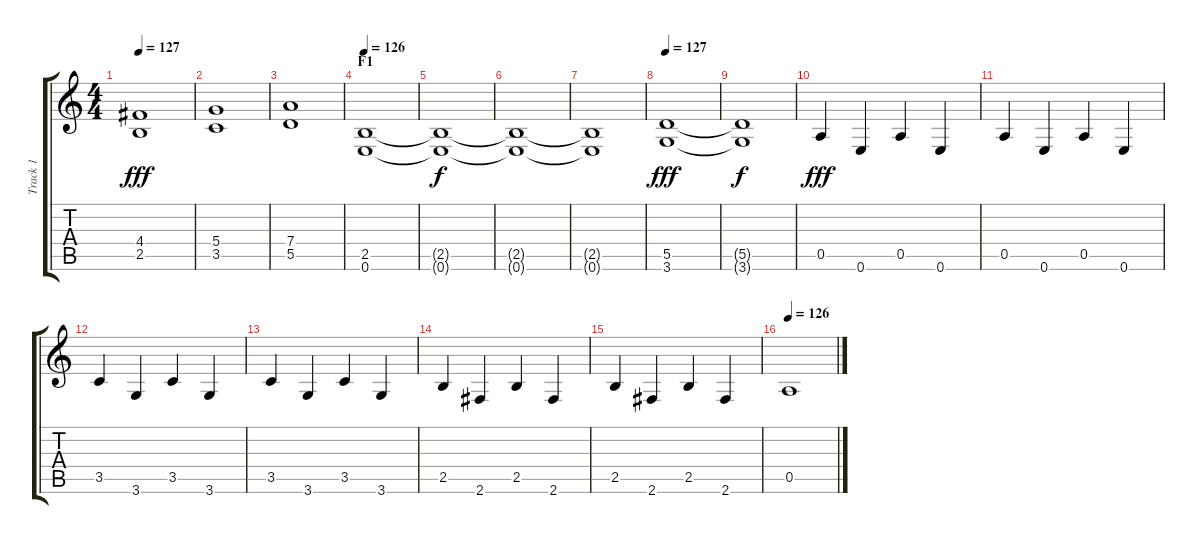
\track ("Track 1" "Track 1") {instrument distortionguitar}
\staff {score tabs}
\tuning (E4 B3 G3 D3 A2 E2) {hide}
\ts (4 4)
\tempo 127
\clef g2
\ks c
(4.4 2.5).1{dy fff} |
(5.4 3.5).1 |
(7.4 5.5).1 |
\section ("" "F1")
\tempo 126
(2.5 0.6).1 |
(2.5{t} 0.6{t}).1{dy f} |
(2.5{t} 0.6{t}).1 |
(2.5{t} 0.6{t}).1 |
\tempo 127
(5.5 3.6).1{dy fff} |
(5.5{t} 3.6{t}).1{dy f} |
0.5.4{dy fff} 0.6.4 0.5.4 0.6.4 |
0.5.4 0.6.4 0.5.4 0.6.4 |
3.5.4 3.6.4 3.5.4 3.6.4 |
3.5.4 3.6.4 3.5.4 3.6.4 |
2.5.4 2.6.4 2.5.4 2.6.4 |
2.5.4 2.6.4 2.5.4 2.6.4 |
\tempo 126
0.5.1
